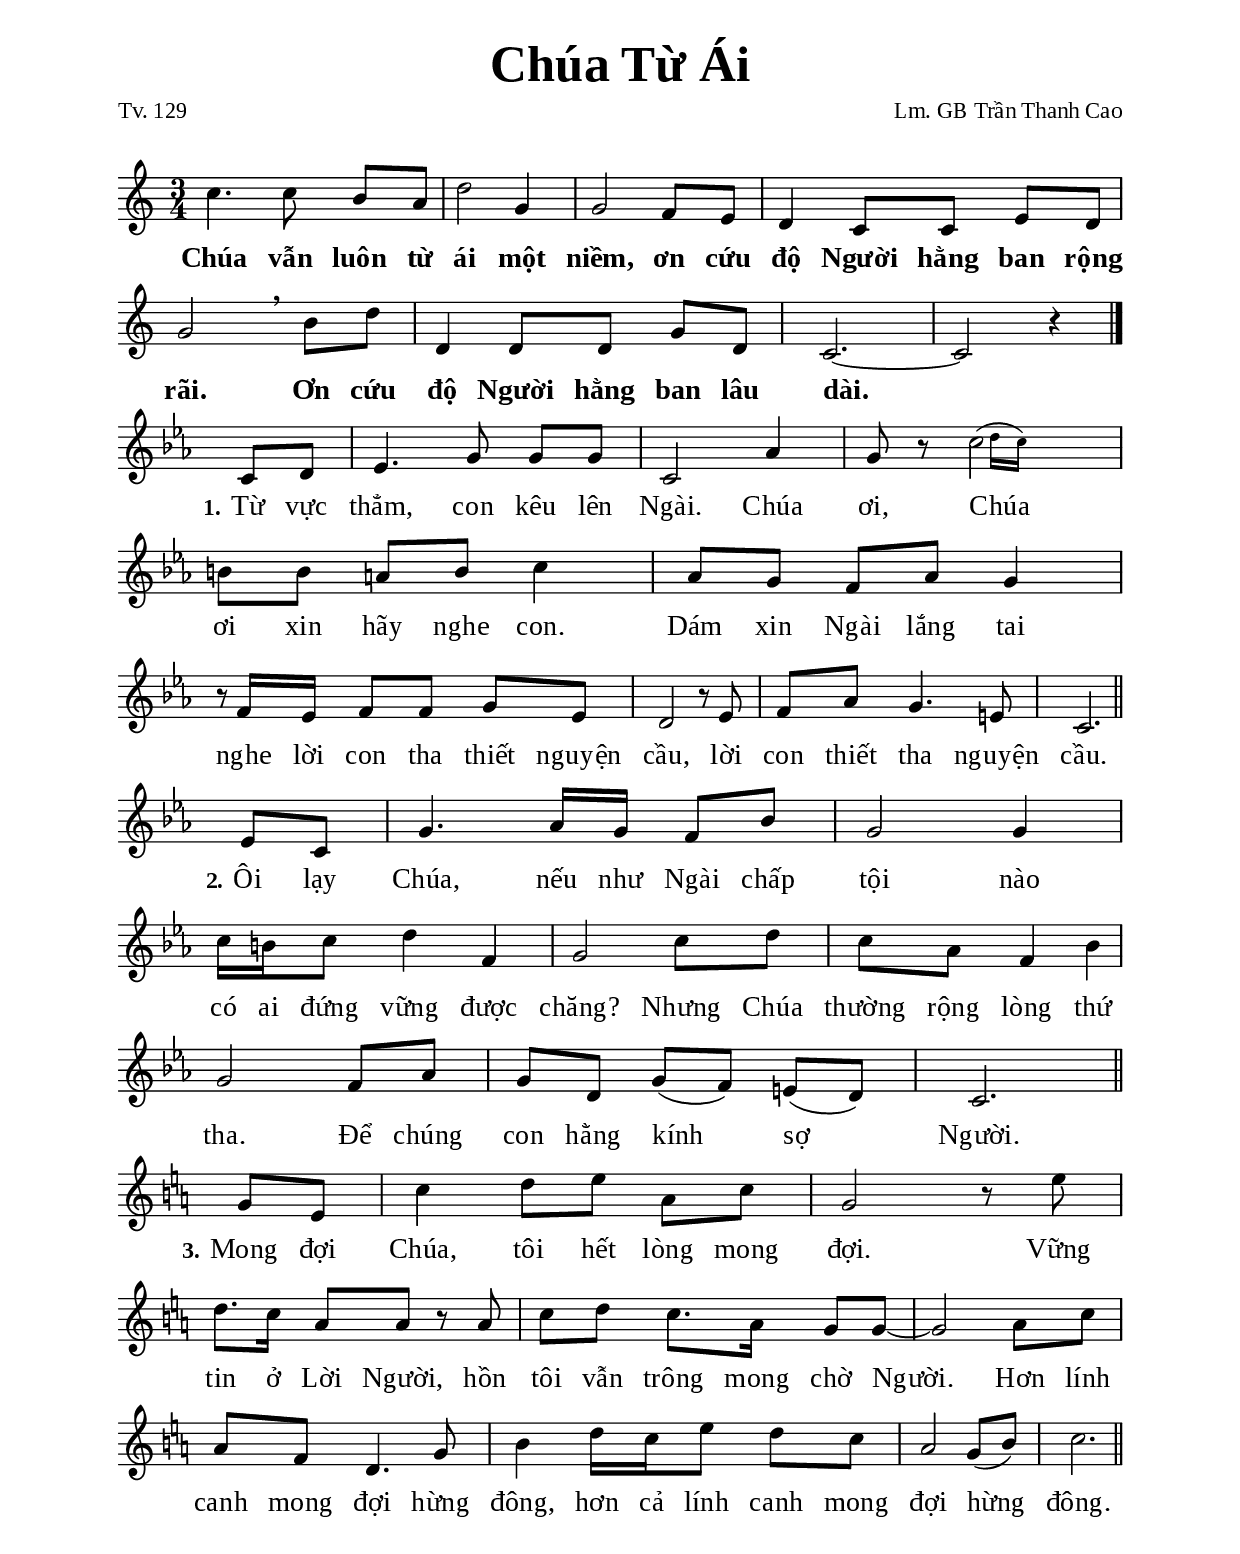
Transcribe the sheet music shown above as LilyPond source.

% Cài đặt chung
\version "2.22.1"
\include "english.ly"

\header {
  title = \markup { \fontsize #3 "Chúa Từ Ái" }
  poet = "Tv. 129"
  composer = "Lm. GB Trần Thanh Cao"
  arranger = " "
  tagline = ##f
}

% Nhạc điệp khúc
nhacDiepKhuc = \relative c'' {
  c4. c8 b a |
  d2 g,4 |
  g2 f8 e |
  d4 c8 c e d |
  g2 \breathe b8 d |
  d,4 d8 d g d |
  c2. ~ |
  c2 r4 \bar "|."
}

% Nhạc phiên khúc
nhacPhienKhucMot = \relative c' {
  #(define afterGraceFraction (cons 1 4))
  \partial 4 c8 d |
  ef4. g8 g g |
  c,2 af'4 |
  g8 r \afterGrace c2 ({\stemDown \tweak font-size #-3 d16 \tweak font-size #-3 c)} |
  \stemNeutral
  b!8 b a! b c4 |
  af8 g f af g4 |
  r8 f16 ef f8 f g ef |
  d2 r8 ef |
  f af g4. e!8 |
  c2. \bar "||"
}

nhacPhienKhucHai = \relative c' {
  \partial 4 ef8 c |
  g'4. af16 g f8 bf |
  g2 g4 |
  c16 b! c8 d4 f, |
  g2 c8 d |
  c af f4 bf |
  g2 f8 af |
  g d g (f) e! (d) |
  c2. \bar "||"
}

nhacPhienKhucBa = \relative c'' {
  \set Staff.keyAlterations = #`(((0 . 6) . ,NATURAL)
                                 ((1 . 2) . ,NATURAL)
                                 ((0 . 5) . ,NATURAL))
  \partial 4 g8 e |
  c'4 d8 e a, c |
  g2 r8 e' |
  d8. c16 a8 a r a |
  c d c8. a16 g8 g ~ |
  g2 a8 c |
  a f d4. g8 |
  b4 d16 c e8 d c |
  a2 g8 (b) |
  c2. \bar "||"
}

% Lời điệp khúc
loiDiepKhuc = \lyricmode {
  Chúa vẫn luôn từ ái một niềm,
  ơn cứu độ Người hằng ban rộng rãi.
  Ơn cứu độ Người hằng ban lâu dài.
}

% Lời phiên khúc
loiPhienKhucMot = \lyricmode {
  \set stanza = #"1."
  Từ vực thẳm, con kêu lên Ngài.
  Chúa ơi, Chúa ơi xin hãy nghe con.
  Dám xin Ngài lắng tai nghe lời con tha thiết nguyện cầu,
  lời con thiết tha nguyện cầu.
}

loiPhienKhucHai = \lyricmode {
  \set stanza = #"2."
  Ôi lạy Chúa, nếu như Ngài chấp tội
  nào có ai đứng vững được chăng?
  Nhưng Chúa thường rộng lòng thứ tha.
  Để chúng con hằng kính sợ Người.
}

loiPhienKhucBa = \lyricmode {
  \set stanza = #"3."
  Mong đợi Chúa, tôi hết lòng mong đợi.
  Vững tin ở Lời Người,
  hồn tôi vẫn trông mong chờ Người.
  Hơn lính canh mong đợi hừng đông,
  hơn cả lính canh mong đợi hừng đông.
}


% Dàn trang
\paper {
  #(set-paper-size "a4")
  top-margin = 20\mm
  bottom-margin = 10\mm
  left-margin = 20\mm
  right-margin = 20\mm
  indent = #0
  #(define fonts
    (make-pango-font-tree
      "Liberation Serif"
      "Liberation Serif"
      "Liberation Serif"
      (/ 20 20)))
  page-count = #1
  system-system-spacing = #'((basic-distance . 12)
                             (minimum-distance . 12)
                             (padding . 1))
  score-system-spacing = #'((basic-distance . 12)
                             (minimum-distance . 12)
                             (padding . 1))
}

\score {
  \new ChoirStaff <<
    \new Staff = diepKhuc \with {
        \consists "Merge_rests_engraver"
        %\magnifyStaff #(magstep +1)
      }
      <<
      \new Voice = beSop {
        \key c \major \time 3/4 \stemNeutral
          \set Timing.beamExceptions = #'()
          \set Timing.baseMoment = #(ly:make-moment 1/4)
          \set Timing.beatStructure = #'(1 1 1)
          \nhacDiepKhuc
      }
    >>
    \new Lyrics \with {
          \override VerticalAxisGroup.
            nonstaff-relatedstaff-spacing.padding = #1
          \override VerticalAxisGroup.
            nonstaff-unrelatedstaff-spacing.padding = #1
        }
        \lyricsto beSop \loiDiepKhuc
  >>
  \layout {
    \override Lyrics.LyricText.font-series = #'bold
    \override Lyrics.LyricText.font-size = #+2
    \override Lyrics.LyricSpace.minimum-distance = #1.9
    \override Score.BarNumber.break-visibility = ##(#f #f #f)
    \override Score.SpacingSpanner.uniform-stretching = ##t
  }
}

\score {
  \new ChoirStaff <<
    \new Staff = phienKhuc \with {
        %\magnifyStaff #(magstep +1)
      }
      <<
      \new Voice = beSop {
        \key ef \major \time 3/4
          \set Timing.beamExceptions = #'()
          \set Timing.baseMoment = #(ly:make-moment 1/4)
          \set Timing.beatStructure = #'(1 1 1)
          \nhacPhienKhucMot
      }
    >>
    \new Lyrics \with {
          \override VerticalAxisGroup.
            nonstaff-relatedstaff-spacing.padding = #1
          \override VerticalAxisGroup.
            nonstaff-unrelatedstaff-spacing.padding = #1
        }
        \lyricsto beSop \loiPhienKhucMot
  >>
  \layout {
    \override Staff.TimeSignature.transparent = ##t
    \override Lyrics.LyricText.font-size = #+2
    \override Lyrics.LyricSpace.minimum-distance = #2
    \override Score.BarNumber.break-visibility = ##(#f #f #f)
    \override Score.SpacingSpanner.uniform-stretching = ##t
  }
}

\score {
  \new ChoirStaff <<
    \new Staff = phienKhuc \with {
        %\magnifyStaff #(magstep +1)
      }
      <<
      \new Voice = beSop {
        \key ef \major \time 3/4
          \set Timing.beamExceptions = #'()
          \set Timing.baseMoment = #(ly:make-moment 1/4)
          \set Timing.beatStructure = #'(1 1 1)
          \nhacPhienKhucHai
      }
    >>
    \new Lyrics \with {
          \override VerticalAxisGroup.
            nonstaff-relatedstaff-spacing.padding = #1.5
          \override VerticalAxisGroup.
            nonstaff-unrelatedstaff-spacing.padding = #1
        }
        \lyricsto beSop \loiPhienKhucHai
  >>
  \layout {
    \override Staff.TimeSignature.transparent = ##t
    \override Lyrics.LyricText.font-size = #+2
    \override Lyrics.LyricSpace.minimum-distance = #2
    \override Score.BarNumber.break-visibility = ##(#f #f #f)
    \override Score.SpacingSpanner.uniform-stretching = ##t
  }
}

\score {
  \new ChoirStaff <<
    \new Staff = phienKhuc \with {
        %\magnifyStaff #(magstep +1)
      }
      <<
      \new Voice = beSop {
        \key ef \major \time 3/4
          \set Timing.beamExceptions = #'()
          \set Timing.baseMoment = #(ly:make-moment 1/4)
          \set Timing.beatStructure = #'(1 1 1)
          \nhacPhienKhucBa
      }
    >>
    \new Lyrics \with {
          \override VerticalAxisGroup.
            nonstaff-relatedstaff-spacing.padding = #1.5
          \override VerticalAxisGroup.
            nonstaff-unrelatedstaff-spacing.padding = #1
        }
        \lyricsto beSop \loiPhienKhucBa
  >>
  \layout {
    \override Staff.TimeSignature.transparent = ##t
    \override Lyrics.LyricText.font-size = #+2
    \override Lyrics.LyricSpace.minimum-distance = #1.9
    \override Score.BarNumber.break-visibility = ##(#f #f #f)
    \override Score.SpacingSpanner.uniform-stretching = ##t
  }
}
